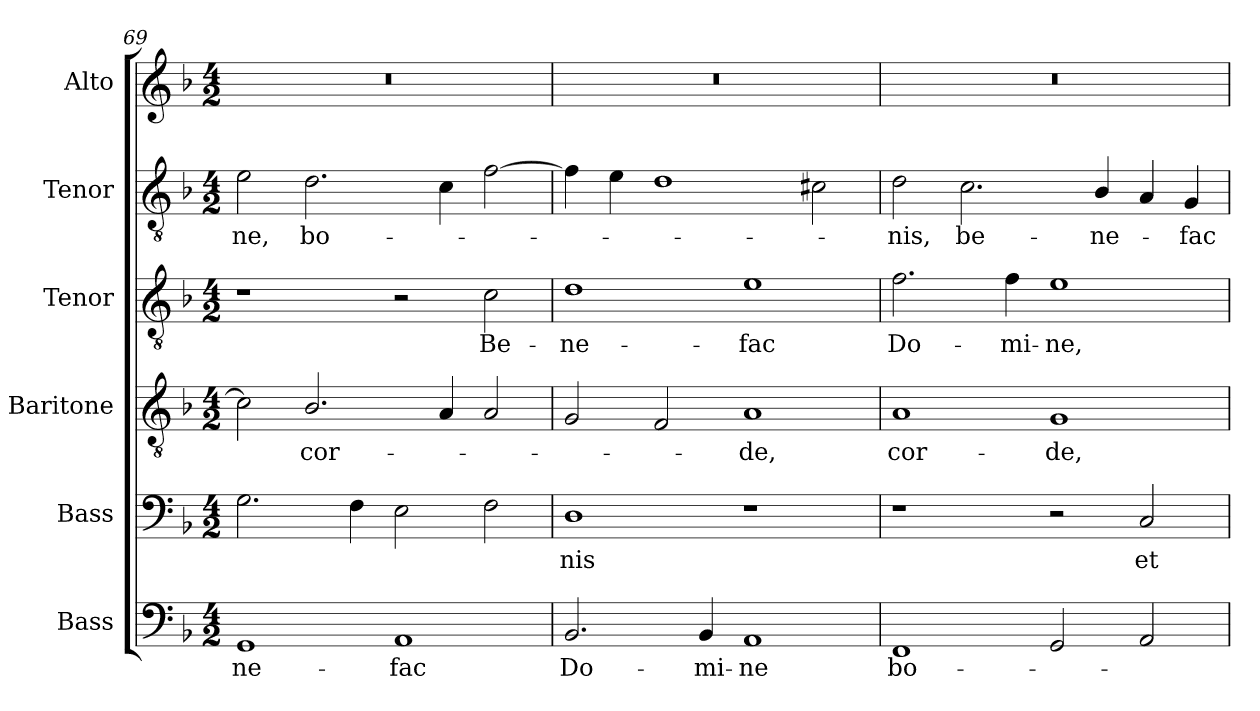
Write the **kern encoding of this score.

**kern	**text	**kern	**text	**kern	**text	**kern	**text	**kern	**text	**kern
*part6	*part6	*part5	*part5	*part4	*part4	*part3	*part3	*part2	*part2	*part1
*staff6	*staff6	*staff5	*staff5	*staff4	*staff4	*staff3	*staff3	*staff2	*staff2	*staff1
*I"Bass	*	*I"Bass	*	*I"Baritone	*	*I"Tenor	*	*I"Tenor	*	*I"Alto
*I'B.	*	*I'B.	*	*I'T.	*	*I'T.	*	*I'T.	*	*I'A.
*clefF4	*	*clefF4	*	*clefGv2	*	*clefGv2	*	*clefGv2	*	*clefG2
*	*	*	*	*ITrd7c12	*	*ITrd7c12	*	*ITrd7c12	*	*
*k[b-]	*	*k[b-]	*	*k[b-]	*	*k[b-]	*	*k[b-]	*	*k[b-]
*F:	*	*F:	*	*F:	*	*F:	*	*F:	*	*F:
*M4/2	*	*M4/2	*	*M4/2	*	*M4/2	*	*M4/2	*	*M4/2
=69	=69	=69	=69	=69	=69	=69	=69	=69	=69	=69
!	!LO:LY:b:color=#000000	!	!	!	!	!	!	!	!	!
!	!	!	!	!	!	!	!	!	!LO:LY:b:color=#000000	!LO:N:vis=1
1GGi	-ne-	2.Gi\	.	2Ci\]	.	1r	.	2Ei\	-ne,	0r
!	!	!	!	!	!LO:LY:b:color=#000000	!	!	!	!	!
!	!	!	!	!	!	!	!	!	!LO:LY:b:color=#000000	!
.	.	.	.	2.BB-i/	cor-	.	.	2.Di\	bo-	.
.	.	4Fi\	.	.	.	.	.	.	.	.
!	!LO:LY:b:color=#000000	!	!	!	!	!	!	!	!	!
1AAi	-fac	2Ei\	.	.	.	2r	.	.	.	.
.	.	.	.	4AAi/	.	.	.	4Ci\	.	.
!	!	!	!	!	!	!	!LO:LY:b:color=#000000	!	!	!
.	.	2Fi\	.	2AAi/	.	2Ci\	Be-	[2Fi\	.	.
=70	=70	=70	=70	=70	=70	=70	=70	=70	=70	=70
!	!LO:LY:b:color=#000000	!	!	!	!	!	!	!	!	!
!	!	!	!LO:LY:b:color=#000000	!	!	!	!	!	!	!
!	!	!	!	!	!	!	!LO:LY:b:color=#000000	!	!	!LO:N:vis=1
2.BB-i/	Do-	1Di	-nis	2GGi/	.	1Di	-ne-	4Fi\]	.	0r
.	.	.	.	.	.	.	.	4Ei\	.	.
.	.	.	.	2FFi/	.	.	.	1Di	.	.
!	!LO:LY:b:color=#000000	!	!	!	!	!	!	!	!	!
4BB-i/	-mi-	.	.	.	.	.	.	.	.	.
!	!LO:LY:b:color=#000000	!	!	!	!	!	!	!	!	!
!	!	!	!	!	!LO:LY:b:color=#000000	!	!	!	!	!
!	!	!	!	!	!	!	!LO:LY:b:color=#000000	!	!	!
1AAi	-ne	1r	.	1AAi	-de,	1Ei	-fac	.	.	.
.	.	.	.	.	.	.	.	2C#Xi\	.	.
!!LO:LB:g=z
=71	=71	=71	=71	=71	=71	=71	=71	=71	=71	=71
!	!LO:LY:b:color=#000000	!	!	!	!	!	!	!	!	!
!	!	!	!	!	!LO:LY:b:color=#000000	!	!	!	!	!
!	!	!	!	!	!	!	!LO:LY:b:color=#000000	!	!	!
!	!	!	!	!	!	!	!	!	!LO:LY:b:color=#000000	!LO:N:vis=1
1FFi	bo-	1r	.	1AAi	cor-	2.Fi\	Do-	2Di\	-nis,	0r
!	!	!	!	!	!	!	!	!	!LO:LY:b:color=#000000	!
.	.	.	.	.	.	.	.	2.Ci\	be-	.
!	!	!	!	!	!	!	!LO:LY:b:color=#000000	!	!	!
.	.	.	.	.	.	4Fi\	-mi-	.	.	.
!	!	!	!	!	!LO:LY:b:color=#000000	!	!	!	!	!
!	!	!	!	!	!	!	!LO:LY:b:color=#000000	!	!	!
2GGi/	.	2r	.	1GGi	-de,	1Ei	-ne,	.	.	.
!	!	!	!	!	!	!	!	!	!LO:LY:b:color=#000000	!
.	.	.	.	.	.	.	.	4BB-i/	-ne-	.
!	!	!	!LO:LY:b:color=#000000	!	!	!	!	!	!	!
2AAi/	.	2Ci/	et	.	.	.	.	4AAi/	.	.
!	!	!	!	!	!	!	!	!	!LO:LY:b:color=#000000	!
.	.	.	.	.	.	.	.	4GGi/	-fac	.
=	=	=	=	=	=	=	=	=	=	=
*-	*-	*-	*-	*-	*-	*-	*-	*-	*-	*-
